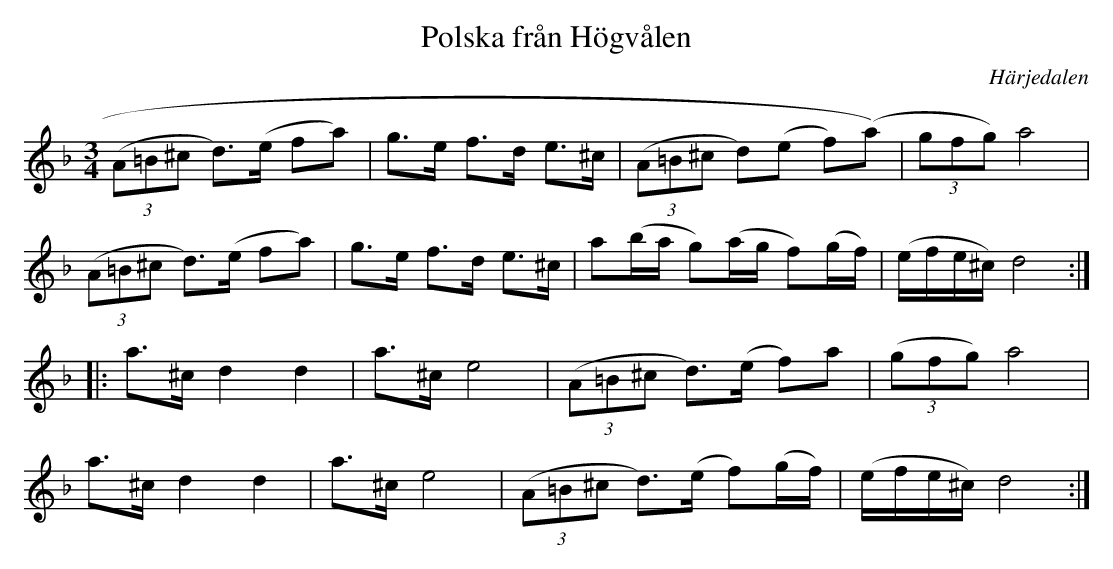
X:1
T:Polska från Högvålen
O:Härjedalen
M:3/4
L:1/8
K:Dm
((3A=B^c d>)(e fa)|g>e f>d e>^c|((3A=B^c d)(e f)(a)|(3gfg)a4|!
((3A=B^c d>)(e fa)|g>e f>d e>^c|a(b/a/ g)(a/g/ f)(g/f/)|(e/f/e/^c/) d4::!
a>^c d2d2|a>^ce4|((3A=B^c d>)(e f)a|((3gfg)a4,|!
a>^c d2d2|a>^ce4|((3A=B^c d>)(e f)(g/f/)|(e/f/e/^c/) d4:|]
